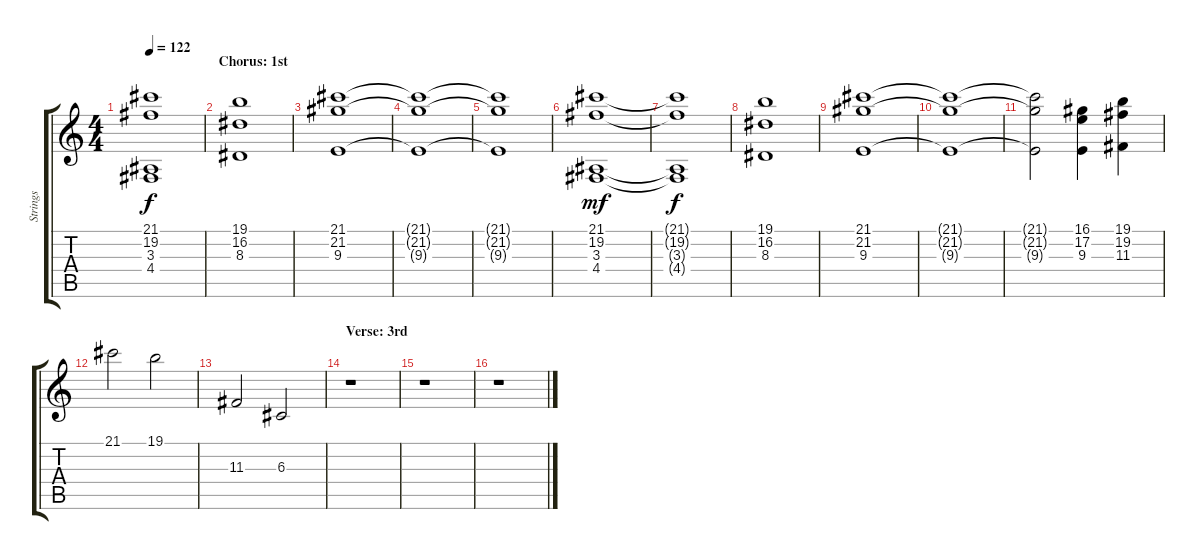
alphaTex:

\track ("Strings" "Strings") {instrument stringensemble1}
\staff {score tabs}
\tuning (E4 B3 G3 D3 A2 E2) {hide}
\ts (4 4)
\tempo 122
\clef g2
\ks c
(21.1{t} 19.2{t} 3.3{t} 4.4{t}).1{dy f} |
\section ("" "Chorus: 1st")
(19.1 16.2 8.3).1 |
(21.1 21.2 9.3).1 |
(21.1{t} 21.2{t} 9.3{t}).1 |
(21.1{t} 21.2{t} 9.3{t}).1 |
(21.1 19.2 3.3 4.4).1{dy mf} |
(21.1{t} 19.2{t} 3.3{t} 4.4{t}).1{dy f} |
(19.1 16.2 8.3).1 |
(21.1 21.2 9.3).1 |
(21.1{t} 21.2{t} 9.3{t}).1 |
(21.1{t} 21.2{t} 9.3{t}).2 (16.1 17.2 9.3).4 (19.1 19.2 11.3).4 |
21.1.2 19.1.2 |
11.3.2 6.3.2{volume 7} |
\section ("" "Verse: 3rd")
r.1 |
r.1 |
r.1
